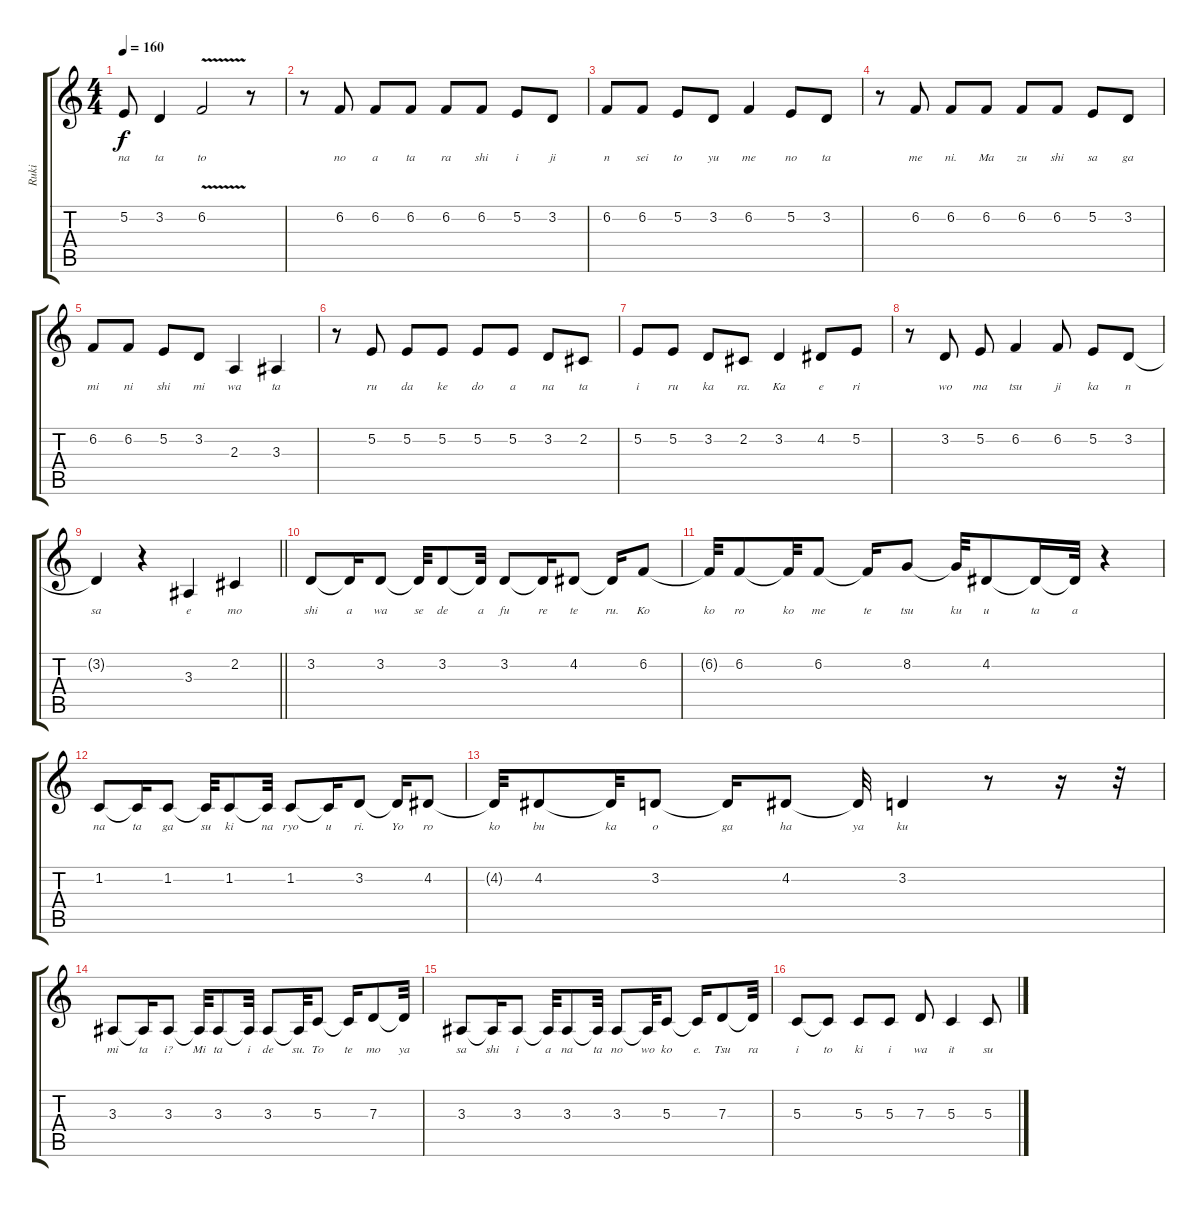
\track ("Ruki" "Ruki") {instrument voiceoohs}
\staff {score tabs}
\tuning (E4 B3 G3 D3 A2 E2) {hide}
\ts (4 4)
\tempo 160
\clef g2
\ks c
5.2{t}.8{lyrics (0 "na") lyrics (1 "") lyrics (2 "") lyrics (3 "") lyrics (4 "") dy f} 3.2.4{lyrics (0 "ta") lyrics (1 "") lyrics (2 "") lyrics (3 "") lyrics (4 "")} 6.2{v}.2{lyrics (0 "to") lyrics (1 "") lyrics (2 "") lyrics (3 "") lyrics (4 "")} r.8 |
r.8 6.2.8{lyrics (0 "no") lyrics (1 "") lyrics (2 "") lyrics (3 "") lyrics (4 "")} 6.2.8{lyrics (0 "a") lyrics (1 "") lyrics (2 "") lyrics (3 "") lyrics (4 "")} 6.2.8{lyrics (0 "ta") lyrics (1 "") lyrics (2 "") lyrics (3 "") lyrics (4 "")} 6.2.8{lyrics (0 "ra") lyrics (1 "") lyrics (2 "") lyrics (3 "") lyrics (4 "")} 6.2.8{lyrics (0 "shi") lyrics (1 "") lyrics (2 "") lyrics (3 "") lyrics (4 "")} 5.2.8{lyrics (0 "i") lyrics (1 "") lyrics (2 "") lyrics (3 "") lyrics (4 "")} 3.2.8{lyrics (0 "ji") lyrics (1 "") lyrics (2 "") lyrics (3 "") lyrics (4 "")} |
6.2.8{lyrics (0 "n") lyrics (1 "") lyrics (2 "") lyrics (3 "") lyrics (4 "")} 6.2.8{lyrics (0 "sei") lyrics (1 "") lyrics (2 "") lyrics (3 "") lyrics (4 "")} 5.2.8{lyrics (0 "to") lyrics (1 "") lyrics (2 "") lyrics (3 "") lyrics (4 "")} 3.2.8{lyrics (0 "yu") lyrics (1 "") lyrics (2 "") lyrics (3 "") lyrics (4 "")} 6.2.4{lyrics (0 "me") lyrics (1 "") lyrics (2 "") lyrics (3 "") lyrics (4 "")} 5.2.8{lyrics (0 "no") lyrics (1 "") lyrics (2 "") lyrics (3 "") lyrics (4 "")} 3.2.8{lyrics (0 "ta") lyrics (1 "") lyrics (2 "") lyrics (3 "") lyrics (4 "")} |
r.8 6.2.8{lyrics (0 "me") lyrics (1 "") lyrics (2 "") lyrics (3 "") lyrics (4 "")} 6.2.8{lyrics (0 "ni.") lyrics (1 "") lyrics (2 "") lyrics (3 "") lyrics (4 "")} 6.2.8{lyrics (0 "Ma") lyrics (1 "") lyrics (2 "") lyrics (3 "") lyrics (4 "")} 6.2.8{lyrics (0 "zu") lyrics (1 "") lyrics (2 "") lyrics (3 "") lyrics (4 "")} 6.2.8{lyrics (0 "shi") lyrics (1 "") lyrics (2 "") lyrics (3 "") lyrics (4 "")} 5.2.8{lyrics (0 "sa") lyrics (1 "") lyrics (2 "") lyrics (3 "") lyrics (4 "")} 3.2.8{lyrics (0 "ga") lyrics (1 "") lyrics (2 "") lyrics (3 "") lyrics (4 "")} |
6.2.8{lyrics (0 "mi") lyrics (1 "") lyrics (2 "") lyrics (3 "") lyrics (4 "")} 6.2.8{lyrics (0 "ni") lyrics (1 "") lyrics (2 "") lyrics (3 "") lyrics (4 "")} 5.2.8{lyrics (0 "shi") lyrics (1 "") lyrics (2 "") lyrics (3 "") lyrics (4 "")} 3.2.8{lyrics (0 "mi") lyrics (1 "") lyrics (2 "") lyrics (3 "") lyrics (4 "")} 2.3.4{lyrics (0 "wa") lyrics (1 "") lyrics (2 "") lyrics (3 "") lyrics (4 "")} 3.3.4{lyrics (0 "ta") lyrics (1 "") lyrics (2 "") lyrics (3 "") lyrics (4 "")} |
r.8 5.2.8{lyrics (0 "ru") lyrics (1 "") lyrics (2 "") lyrics (3 "") lyrics (4 "")} 5.2.8{lyrics (0 "da") lyrics (1 "") lyrics (2 "") lyrics (3 "") lyrics (4 "")} 5.2.8{lyrics (0 "ke") lyrics (1 "") lyrics (2 "") lyrics (3 "") lyrics (4 "")} 5.2.8{lyrics (0 "do") lyrics (1 "") lyrics (2 "") lyrics (3 "") lyrics (4 "")} 5.2.8{lyrics (0 "a") lyrics (1 "") lyrics (2 "") lyrics (3 "") lyrics (4 "")} 3.2.8{lyrics (0 "na") lyrics (1 "") lyrics (2 "") lyrics (3 "") lyrics (4 "")} 2.2.8{lyrics (0 "ta") lyrics (1 "") lyrics (2 "") lyrics (3 "") lyrics (4 "")} |
5.2.8{lyrics (0 "i") lyrics (1 "") lyrics (2 "") lyrics (3 "") lyrics (4 "")} 5.2.8{lyrics (0 "ru") lyrics (1 "") lyrics (2 "") lyrics (3 "") lyrics (4 "")} 3.2.8{lyrics (0 "ka") lyrics (1 "") lyrics (2 "") lyrics (3 "") lyrics (4 "")} 2.2.8{lyrics (0 "ra.") lyrics (1 "") lyrics (2 "") lyrics (3 "") lyrics (4 "")} 3.2.4{lyrics (0 "Ka") lyrics (1 "") lyrics (2 "") lyrics (3 "") lyrics (4 "")} 4.2.8{lyrics (0 "e") lyrics (1 "") lyrics (2 "") lyrics (3 "") lyrics (4 "")} 5.2.8{lyrics (0 "ri") lyrics (1 "") lyrics (2 "") lyrics (3 "") lyrics (4 "")} |
r.8 3.2.8{lyrics (0 "wo") lyrics (1 "") lyrics (2 "") lyrics (3 "") lyrics (4 "")} 5.2.8{lyrics (0 "ma") lyrics (1 "") lyrics (2 "") lyrics (3 "") lyrics (4 "")} 6.2.4{lyrics (0 "tsu") lyrics (1 "") lyrics (2 "") lyrics (3 "") lyrics (4 "")} 6.2.8{lyrics (0 "ji") lyrics (1 "") lyrics (2 "") lyrics (3 "") lyrics (4 "")} 5.2.8{lyrics (0 "ka") lyrics (1 "") lyrics (2 "") lyrics (3 "") lyrics (4 "")} 3.2.8{lyrics (0 "n") lyrics (1 "") lyrics (2 "") lyrics (3 "") lyrics (4 "")} |
\barLineRight lightlight
3.2{t}.4{lyrics (0 "sa") lyrics (1 "") lyrics (2 "") lyrics (3 "") lyrics (4 "")} r.4 3.3.4{lyrics (0 "e") lyrics (1 "") lyrics (2 "") lyrics (3 "") lyrics (4 "")} 2.2.4{lyrics (0 "mo") lyrics (1 "") lyrics (2 "") lyrics (3 "") lyrics (4 "")} |
\section ("" "")
3.2.8{lyrics (0 "shi") lyrics (1 "") lyrics (2 "") lyrics (3 "") lyrics (4 "")} 3.2{t}.16{lyrics (0 "a") lyrics (1 "") lyrics (2 "") lyrics (3 "") lyrics (4 "")} 3.2.8{lyrics (0 "wa") lyrics (1 "") lyrics (2 "") lyrics (3 "") lyrics (4 "")} 3.2{t}.32{lyrics (0 "se") lyrics (1 "") lyrics (2 "") lyrics (3 "") lyrics (4 "")} 3.2.8{lyrics (0 "de") lyrics (1 "") lyrics (2 "") lyrics (3 "") lyrics (4 "")} 3.2{t}.32{lyrics (0 "a") lyrics (1 "") lyrics (2 "") lyrics (3 "") lyrics (4 "")} 3.2.8{lyrics (0 "fu") lyrics (1 "") lyrics (2 "") lyrics (3 "") lyrics (4 "")} 3.2{t}.16{lyrics (0 "re") lyrics (1 "") lyrics (2 "") lyrics (3 "") lyrics (4 "")} 4.2.8{lyrics (0 "te") lyrics (1 "") lyrics (2 "") lyrics (3 "") lyrics (4 "")} 4.2{t}.16{lyrics (0 "ru.") lyrics (1 "") lyrics (2 "") lyrics (3 "") lyrics (4 "")} 6.2.8{lyrics (0 "Ko") lyrics (1 "") lyrics (2 "") lyrics (3 "") lyrics (4 "")} |
6.2{t}.32{lyrics (0 "ko") lyrics (1 "") lyrics (2 "") lyrics (3 "") lyrics (4 "")} 6.2.8{lyrics (0 "ro") lyrics (1 "") lyrics (2 "") lyrics (3 "") lyrics (4 "")} 6.2{t}.32{lyrics (0 "ko") lyrics (1 "") lyrics (2 "") lyrics (3 "") lyrics (4 "")} 6.2.8{lyrics (0 "me") lyrics (1 "") lyrics (2 "") lyrics (3 "") lyrics (4 "")} 6.2{t}.16{lyrics (0 "te") lyrics (1 "") lyrics (2 "") lyrics (3 "") lyrics (4 "")} 8.2.8{lyrics (0 "tsu") lyrics (1 "") lyrics (2 "") lyrics (3 "") lyrics (4 "")} 8.2{t}.32{lyrics (0 "ku") lyrics (1 "") lyrics (2 "") lyrics (3 "") lyrics (4 "")} 4.2.8{lyrics (0 "u") lyrics (1 "") lyrics (2 "") lyrics (3 "") lyrics (4 "")} 4.2{t}.16{lyrics (0 "ta") lyrics (1 "") lyrics (2 "") lyrics (3 "") lyrics (4 "")} 4.2{t}.32{lyrics (0 "a") lyrics (1 "") lyrics (2 "") lyrics (3 "") lyrics (4 "")} r.4 |
1.2.8{lyrics (0 "na") lyrics (1 "") lyrics (2 "") lyrics (3 "") lyrics (4 "")} 1.2{t}.16{lyrics (0 "ta") lyrics (1 "") lyrics (2 "") lyrics (3 "") lyrics (4 "")} 1.2.8{lyrics (0 "ga") lyrics (1 "") lyrics (2 "") lyrics (3 "") lyrics (4 "")} 1.2{t}.32{lyrics (0 "su") lyrics (1 "") lyrics (2 "") lyrics (3 "") lyrics (4 "")} 1.2.8{lyrics (0 "ki") lyrics (1 "") lyrics (2 "") lyrics (3 "") lyrics (4 "")} 1.2{t}.32{lyrics (0 "na") lyrics (1 "") lyrics (2 "") lyrics (3 "") lyrics (4 "")} 1.2.8{lyrics (0 "ryo") lyrics (1 "") lyrics (2 "") lyrics (3 "") lyrics (4 "")} 1.2{t}.16{lyrics (0 "u") lyrics (1 "") lyrics (2 "") lyrics (3 "") lyrics (4 "")} 3.2.8{lyrics (0 "ri.") lyrics (1 "") lyrics (2 "") lyrics (3 "") lyrics (4 "")} 3.2{t}.16{lyrics (0 "Yo") lyrics (1 "") lyrics (2 "") lyrics (3 "") lyrics (4 "")} 4.2.8{lyrics (0 "ro") lyrics (1 "") lyrics (2 "") lyrics (3 "") lyrics (4 "")} |
4.2{t}.32{lyrics (0 "ko") lyrics (1 "") lyrics (2 "") lyrics (3 "") lyrics (4 "")} 4.2.8{lyrics (0 "bu") lyrics (1 "") lyrics (2 "") lyrics (3 "") lyrics (4 "")} 4.2{t}.32{lyrics (0 "ka") lyrics (1 "") lyrics (2 "") lyrics (3 "") lyrics (4 "")} 3.2.8{lyrics (0 "o") lyrics (1 "") lyrics (2 "") lyrics (3 "") lyrics (4 "")} 3.2{t}.16{lyrics (0 "ga") lyrics (1 "") lyrics (2 "") lyrics (3 "") lyrics (4 "")} 4.2.8{lyrics (0 "ha") lyrics (1 "") lyrics (2 "") lyrics (3 "") lyrics (4 "")} 4.2{t}.32{lyrics (0 "ya") lyrics (1 "") lyrics (2 "") lyrics (3 "") lyrics (4 "")} 3.2.4{lyrics (0 "ku") lyrics (1 "") lyrics (2 "") lyrics (3 "") lyrics (4 "")} r.8 r.16 r.32 |
3.3.8{lyrics (0 "mi") lyrics (1 "") lyrics (2 "") lyrics (3 "") lyrics (4 "")} 3.3{t}.16{lyrics (0 "ta") lyrics (1 "") lyrics (2 "") lyrics (3 "") lyrics (4 "")} 3.3.8{lyrics (0 "i?") lyrics (1 "") lyrics (2 "") lyrics (3 "") lyrics (4 "")} 3.3{t}.32{lyrics (0 "Mi") lyrics (1 "") lyrics (2 "") lyrics (3 "") lyrics (4 "")} 3.3.8{lyrics (0 "ta") lyrics (1 "") lyrics (2 "") lyrics (3 "") lyrics (4 "")} 3.3{t}.32{lyrics (0 "i") lyrics (1 "") lyrics (2 "") lyrics (3 "") lyrics (4 "")} 3.3.8{lyrics (0 "de") lyrics (1 "") lyrics (2 "") lyrics (3 "") lyrics (4 "")} 3.3{t}.32{lyrics (0 "su.") lyrics (1 "") lyrics (2 "") lyrics (3 "") lyrics (4 "")} 5.3.8{lyrics (0 "To") lyrics (1 "") lyrics (2 "") lyrics (3 "") lyrics (4 "")} 5.3{t}.16{lyrics (0 "te") lyrics (1 "") lyrics (2 "") lyrics (3 "") lyrics (4 "")} 7.3.8{lyrics (0 "mo") lyrics (1 "") lyrics (2 "") lyrics (3 "") lyrics (4 "")} 7.3{t}.32{lyrics (0 "ya") lyrics (1 "") lyrics (2 "") lyrics (3 "") lyrics (4 "")} |
3.3.8{lyrics (0 "sa") lyrics (1 "") lyrics (2 "") lyrics (3 "") lyrics (4 "")} 3.3{t}.16{lyrics (0 "shi") lyrics (1 "") lyrics (2 "") lyrics (3 "") lyrics (4 "")} 3.3.8{lyrics (0 "i") lyrics (1 "") lyrics (2 "") lyrics (3 "") lyrics (4 "")} 3.3{t}.32{lyrics (0 "a") lyrics (1 "") lyrics (2 "") lyrics (3 "") lyrics (4 "")} 3.3.8{lyrics (0 "na") lyrics (1 "") lyrics (2 "") lyrics (3 "") lyrics (4 "")} 3.3{t}.32{lyrics (0 "ta") lyrics (1 "") lyrics (2 "") lyrics (3 "") lyrics (4 "")} 3.3.8{lyrics (0 "no") lyrics (1 "") lyrics (2 "") lyrics (3 "") lyrics (4 "")} 3.3{t}.32{lyrics (0 "wo") lyrics (1 "") lyrics (2 "") lyrics (3 "") lyrics (4 "")} 5.3.8{lyrics (0 "ko") lyrics (1 "") lyrics (2 "") lyrics (3 "") lyrics (4 "")} 5.3{t}.16{lyrics (0 "e.") lyrics (1 "") lyrics (2 "") lyrics (3 "") lyrics (4 "")} 7.3.8{lyrics (0 "Tsu") lyrics (1 "") lyrics (2 "") lyrics (3 "") lyrics (4 "")} 7.3{t}.32{lyrics (0 "ra") lyrics (1 "") lyrics (2 "") lyrics (3 "") lyrics (4 "")} |
5.3.8{lyrics (0 "i") lyrics (1 "") lyrics (2 "") lyrics (3 "") lyrics (4 "")} 5.3{t}.8{lyrics (0 "to") lyrics (1 "") lyrics (2 "") lyrics (3 "") lyrics (4 "")} 5.3.8{lyrics (0 "ki") lyrics (1 "") lyrics (2 "") lyrics (3 "") lyrics (4 "")} 5.3.8{lyrics (0 "i") lyrics (1 "") lyrics (2 "") lyrics (3 "") lyrics (4 "")} 7.3.8{lyrics (0 "wa") lyrics (1 "") lyrics (2 "") lyrics (3 "") lyrics (4 "")} 5.3.4{lyrics (0 "it") lyrics (1 "") lyrics (2 "") lyrics (3 "") lyrics (4 "")} 5.3.8{lyrics (0 "su") lyrics (1 "") lyrics (2 "") lyrics (3 "") lyrics (4 "")}
